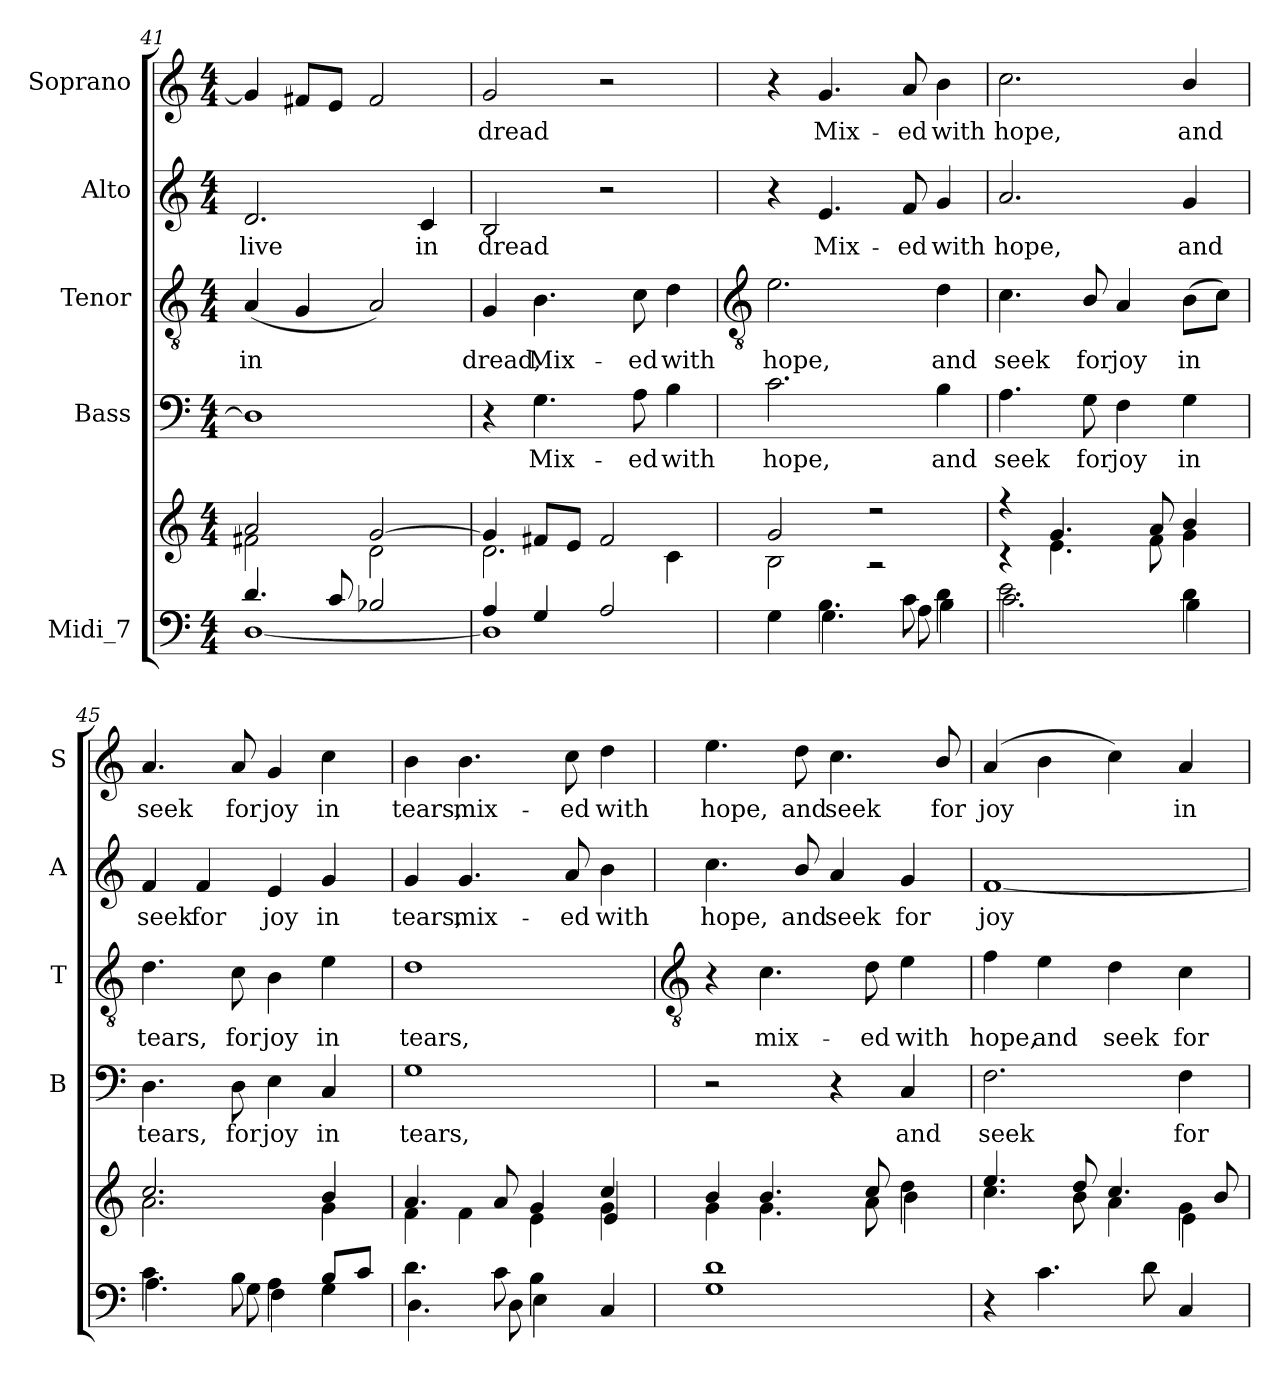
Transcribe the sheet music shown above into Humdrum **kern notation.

**kern	**kern	**kern	**text	**kern	**text	**kern	**text	**kern	**text
*part5	*part5	*part4	*part4	*part3	*part3	*part2	*part2	*part1	*part1
*staff6	*staff5	*staff4	*staff4	*staff3	*staff3	*staff2	*staff2	*staff1	*staff1
*I"Midi_7	*	*I"Bass	*	*I"Tenor	*	*I"Alto	*	*I"Soprano	*
*	*	*I'B	*	*I'T	*	*I'A	*	*I'S	*
*clefF4	*clefG2	*clefF4	*	*clefGv2	*	*clefG2	*	*clefG2	*
*k[]	*k[]	*k[]	*	*k[]	*	*k[]	*	*k[]	*
*C:	*C:	*C:	*	*C:	*	*C:	*	*C:	*
*M4/4	*M4/4	*M4/4	*	*M4/4	*	*M4/4	*	*M4/4	*
=41	=41	=41	=41	=41	=41	=41	=41	=41	=41
*^	*^	*	*	*	*	*	*	*	*
!	!	!	!	!	!	!	!LO:LY:b	!	!LO:LY:b	!	!
4.d/	[1D	2a/	2f#X	1D]	.	(<4A	in	2.d	live	4g]	.
.	.	.	.	.	.	4G	.	.	.	8f#XL	.
8c/	.	.	.	.	.	.	.	.	.	8eJ	.
2B-X/	.	[2g/	2d	.	.	2A)	.	.	.	2f#	.
!	!	!	!	!	!	!	!	!	!LO:LY:b	!	!
.	.	.	.	.	.	.	.	4c	in	.	.
=42	=42	=42	=42	=42	=42	=42	=42	=42	=42	=42	=42
!	!	!	!	!	!	!	!LO:LY:b	!	!LO:LY:b	!	!LO:LY:b
4A/	1D]	4g/]	2.d\	4r	.	4G	dread,	2B	dread	2g	dread
!	!	!	!	!	!LO:LY:b	!	!LO:LY:b	!	!	!	!
4G/	.	8f#X/L	.	4.G	Mix-	4.B	Mix-	.	.	.	.
.	.	8e/J	.	.	.	.	.	.	.	.	.
2A/	.	2f#/	.	.	.	.	.	2r	.	2r	.
!	!	!	!	!	!LO:LY:b	!	!LO:LY:b	!	!	!	!
.	.	.	.	8A	-ed	8c	-ed	.	.	.	.
!	!	!	!	!	!LO:LY:b	!	!LO:LY:b	!	!	!	!
.	.	.	4c\	4B	with	4d	with	.	.	.	.
!!LO:LB:g=z
=43	=43	=43	=43	=43	=43	=43	=43	=43	=43	=43	=43
*	*	*	*	*	*	*clefGv2	*	*	*	*	*
!	!	!	!	!	!LO:LY:b	!	!LO:LY:b	!	!	!	!
4G\	4ryy	2g/	2B	2.c	hope,	2.e	hope,	4r	.	4r	.
!	!	!	!	!	!	!	!	!	!LO:LY:b	!	!LO:LY:b
4.B\	4.G	.	.	.	.	.	.	4.e	Mix-	4.g	Mix-
.	.	2r	2r	.	.	.	.	.	.	.	.
!	!	!	!	!	!	!	!	!	!LO:LY:b	!	!LO:LY:b
8c\	8A	.	.	.	.	.	.	8f	-ed	8a	-ed
!	!	!	!	!	!LO:LY:b	!	!LO:LY:b	!	!LO:LY:b	!	!LO:LY:b
4d\	4B	.	.	4B	and	4d	and	4g	with	4b	with
!!LO:LB:g=z
=44	=44	=44	=44	=44	=44	=44	=44	=44	=44	=44	=44
!	!	!	!	!	!LO:LY:b	!	!LO:LY:b	!	!LO:LY:b	!	!LO:LY:b
2.e\	2.c	4r	4r	4.A	seek	4.c	seek	2.a	hope,	2.cc	hope,
.	.	4.g/	4.e	.	.	.	.	.	.	.	.
!	!	!	!	!	!LO:LY:b	!	!LO:LY:b	!	!	!	!
.	.	.	.	8G	for	8B/	for	.	.	.	.
!	!	!	!	!	!LO:LY:b	!	!LO:LY:b	!	!	!	!
.	.	.	.	4F	joy	4A	joy	.	.	.	.
.	.	8a/	8f	.	.	.	.	.	.	.	.
!	!	!	!	!	!LO:LY:b	!	!LO:LY:b	!	!LO:LY:b	!	!LO:LY:b
4d\	4B	4b/	4g	4G	in	(>8BL	in	4g	and	4b/	and
.	.	.	.	.	.	8cJ)	.	.	.	.	.
=45	=45	=45	=45	=45	=45	=45	=45	=45	=45	=45	=45
!	!	!	!	!	!LO:LY:b	!	!LO:LY:b	!	!LO:LY:b	!	!LO:LY:b
4.c\	4.A	2.cc/	2.a	4.D	tears,	4.d	tears,	4f	seek	4.a	seek
!	!	!	!	!	!	!	!	!	!LO:LY:b	!	!
.	.	.	.	.	.	.	.	4f	for	.	.
!	!	!	!	!	!LO:LY:b	!	!LO:LY:b	!	!	!	!LO:LY:b
8B\	8G	.	.	8D	for	8c	for	.	.	8a	for
!	!	!	!	!	!LO:LY:b	!	!LO:LY:b	!	!LO:LY:b	!	!LO:LY:b
4A\	4F	.	.	4E	joy	4B	joy	4e	joy	4g	joy
!	!	!	!	!	!LO:LY:b	!	!LO:LY:b	!	!LO:LY:b	!	!LO:LY:b
8B/L	4G	4b/	4g	4C	in	4e	in	4g	in	4cc	in
8c/J	.	.	.	.	.	.	.	.	.	.	.
=46	=46	=46	=46	=46	=46	=46	=46	=46	=46	=46	=46
*	*	*	*^	*	*	*	*	*	*	*	*
!	!	!	!	!	!	!LO:LY:b	!	!LO:LY:b	!	!LO:LY:b	!	!LO:LY:b
4.d\	4.D	4.a/	4f\	2.ryy	1G	tears,	1d	tears,	4g	tears,	4b	tears,
!	!	!	!	!	!	!	!	!	!	!LO:LY:b	!	!LO:LY:b
.	.	.	4f\	.	.	.	.	.	4.g	mix-	4.b	mix-
8c\	8D	8a/	.	.	.	.	.	.	.	.	.	.
4B\	4E	4g/	4e	.	.	.	.	.	.	.	.	.
!	!	!	!	!	!	!	!	!	!	!LO:LY:b	!	!LO:LY:b
.	.	.	.	.	.	.	.	.	8a	-ed	8cc	-ed
!	!	!	!	!	!	!	!	!	!	!LO:LY:b	!	!LO:LY:b
4ryy	4C	4cc/	4g	4e/	.	.	.	.	4b	with	4dd	with
*	*	*v	*v	*v	*	*	*	*	*	*	*	*
!!LO:LB:g=z
=47	=47	=47	=47	=47	=47	=47	=47	=47	=47	=47
*	*	*	*	*	*clefGv2	*	*	*	*	*
*	*	*^	*	*	*	*	*	*	*	*
*	*	*	*^	*	*	*	*	*	*	*	*
!	!	!	!	!	!	!	!	!	!	!LO:LY:b	!	!LO:LY:b
*	*	*	*v	*v	*	*	*	*	*	*	*	*
1d/	1G	4b/	4g	2r	.	4r	.	4.cc	hope,	4.ee	hope,
!	!	!	!	!	!	!	!LO:LY:b	!	!	!	!
.	.	4.b/	4.g	.	.	4.c	mix-	.	.	.	.
!	!	!	!	!	!	!	!	!	!LO:LY:b	!	!LO:LY:b
.	.	.	.	.	.	.	.	8b/	and	8dd	and
!	!	!	!	!	!	!	!	!	!LO:LY:b	!	!LO:LY:b
.	.	.	.	4r	.	.	.	4a	seek	4.cc	seek
!	!	!	!	!	!	!	!LO:LY:b	!	!	!	!
.	.	8cc/	8a	.	.	8d	-ed	.	.	.	.
!	!	!	!	!	!LO:LY:b	!	!LO:LY:b	!	!LO:LY:b	!	!
.	.	4dd\	4b	4C	and	4e	with	4g	for	.	.
!	!	!	!	!	!	!	!	!	!	!	!LO:LY:b
.	.	.	.	.	.	.	.	.	.	8b/	for
!!LO:LB:g=z
=48	=48	=48	=48	=48	=48	=48	=48	=48	=48	=48	=48
*	*	*	*^	*	*	*	*	*	*	*	*
!	!	!	!	!	!	!LO:LY:b	!	!LO:LY:b	!	!LO:LY:b	!	!LO:LY:b
4r	2ryy	4.ee	4.cc	2.ryy	2.F	seek	4f	hope,	[1f	joy	(>4a	joy
!	!	!	!	!	!	!	!	!LO:LY:b	!	!	!	!
4.c	.	.	.	.	.	.	4e	and	.	.	4b	.
.	.	8dd	8b\	.	.	.	.	.	.	.	.	.
!	!	!	!	!	!	!	!	!LO:LY:b	!	!	!	!
.	4ryy	4.cc/	4a\	.	.	.	4d	seek	.	.	4cc)	.
8d	.	.	.	.	.	.	.	.	.	.	.	.
!	!	!	!	!	!	!LO:LY:b	!	!LO:LY:b	!	!	!	!LO:LY:b
4ryy	4C	.	4g\	4e\	4F	for	4c	for	.	.	4a	in
.	.	8b/	.	.	.	.	.	.	.	.	.	.
*v	*v	*	*	*	*	*	*	*	*	*	*	*
*	*v	*v	*v	*	*	*	*	*	*	*	*
=	=	=	=	=	=	=	=	=	=
*-	*-	*-	*-	*-	*-	*-	*-	*-	*-
